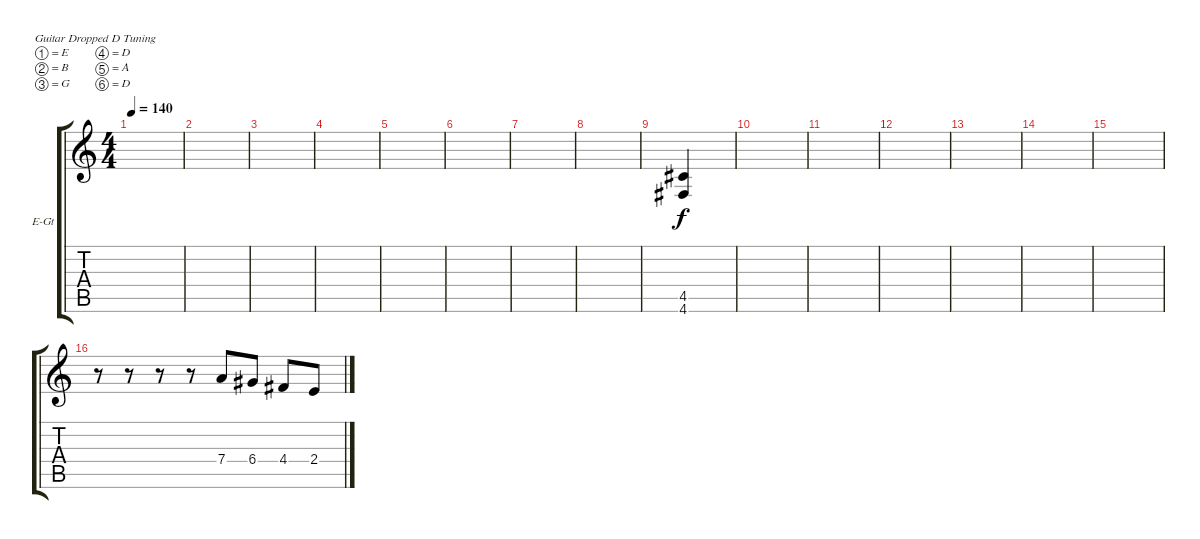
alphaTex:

\bracketExtendMode groupsimilarinstruments
\firstSystemTrackNameOrientation horizontal
\otherSystemsTrackNameOrientation horizontal
\track ("Jordan Terrel - Guitar" "E-Gt") {instrument distortionguitar}
\staff {score tabs}
\tuning (E4 B3 G3 D3 A2 D2)
\ts (4 4)
\tempo 140
\clef g2
\scale
0.333333
\ks c
|
\scale
0.333333 |
\scale
0.333333 |
\scale
0.333333 |
\scale
0.333333 |
\scale
0.333333 |
\scale
0.333333 |
\scale
0.333333 |
\scale
0.333333 (4.6 4.5).4 |
\scale
0.333333 |
\scale
0.333333 |
\scale
0.333333 |
\scale
0.333333 |
\scale
0.333333 |
\scale
0.333333 |
\scale
0.333333 r.8 r.8 r.8 r.8 7.4.8 6.4.8 4.4.8 2.4.8
